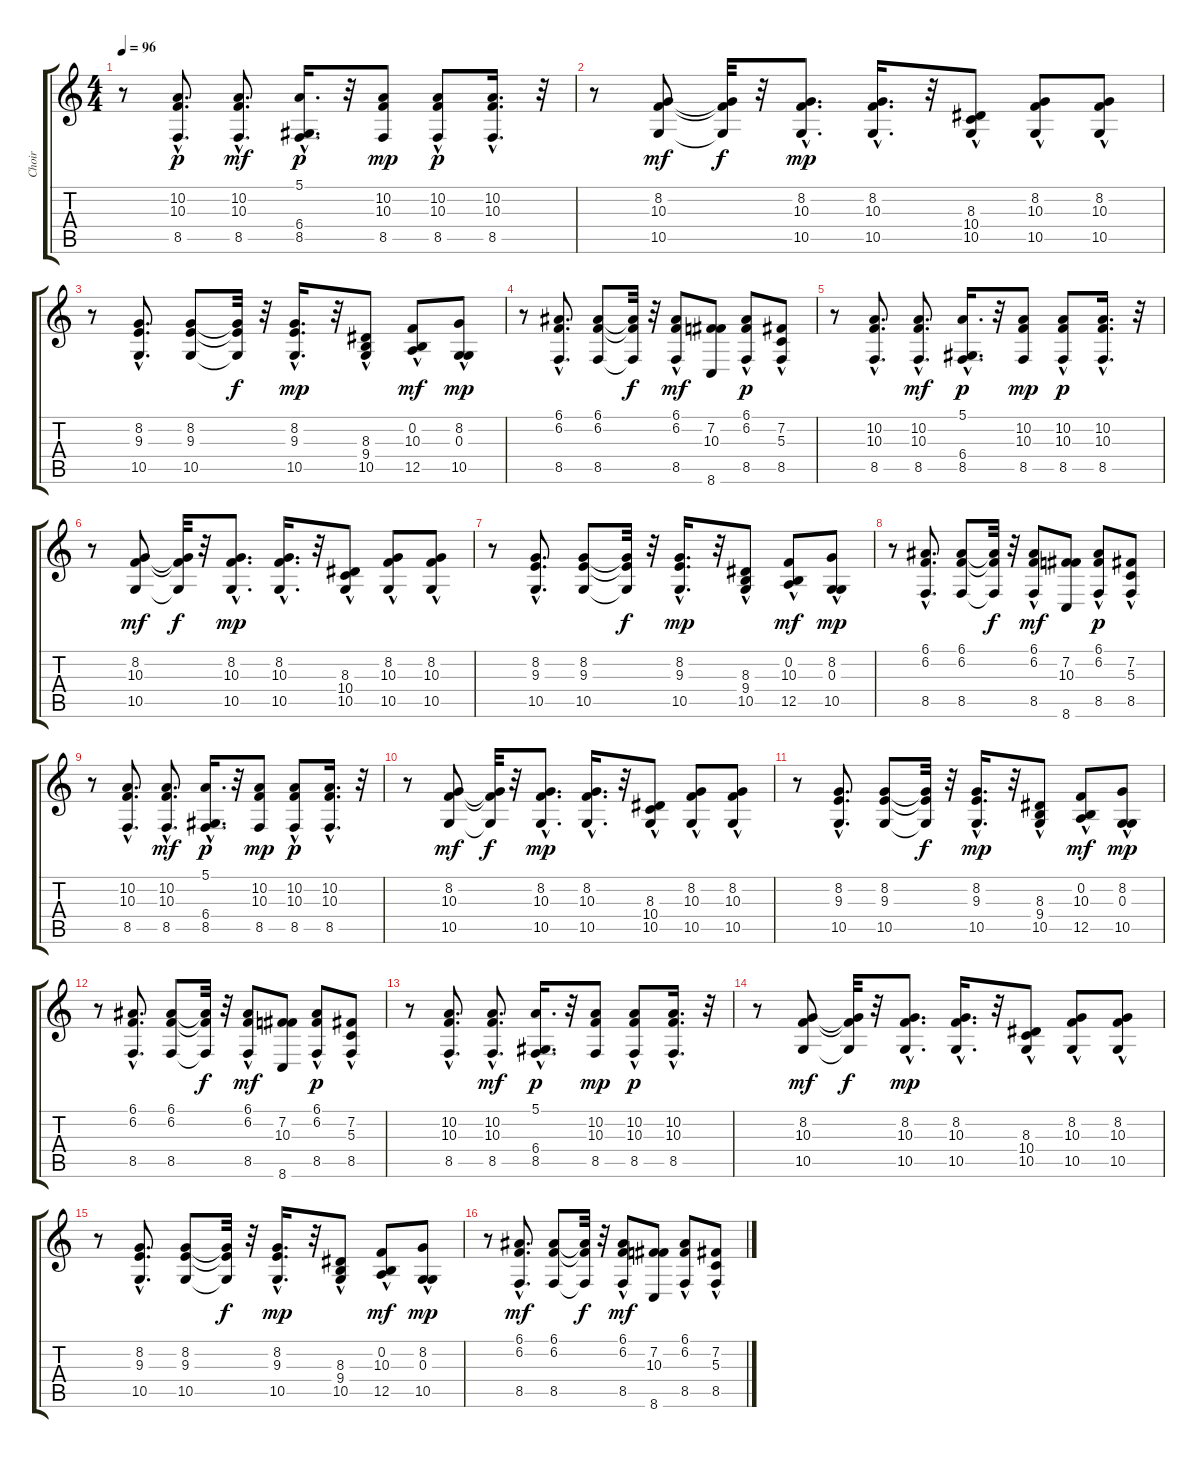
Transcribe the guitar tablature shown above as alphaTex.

\track ("Choir" "Choir") {instrument choiraahs}
\staff {score tabs}
\tuning (E4 B3 G3 D3 A2 E2) {hide}
\ts (4 4)
\tempo 96
\clef g2
\ks c
r.8{dy p} (10.2 10.3 8.5{hac}).8{d} (10.2{hac} 10.3{hac} 8.5).8{d dy mf} (5.1{hac} 6.4{hac} 8.5{hac}).16{d dy p} r.32 (10.2 10.3 8.5).8{dy mp} (10.2 10.3{hac} 8.5{hac}).8{dy p} (10.2{hac} 10.3{hac} 8.5{hac}).16{d} r.32 |
r.8 (8.2 10.3 10.5).8{dy mf} (8.2{t} 10.3{t} 10.5{t}).32{dy f} r.32 (8.2{hac} 10.3 10.5).8{d dy mp} (8.2{hac} 10.3{hac} 10.5{hac}).16{d} r.32 (8.3{hac} 10.4{hac} 10.5).8 (8.2 10.3{hac} 10.5).8 (8.2{hac} 10.3 10.5).8 |
r.8 (8.2 9.3 10.5{hac}).8{d} (8.2 9.3 10.5).8 (8.2{t} 9.3{t} 10.5{t}).32{dy f} r.32 (8.2{hac} 9.3{hac} 10.5{hac}).16{d dy mp} r.32 (8.3 9.4{hac} 10.5{hac}).8 (0.2{hac} 10.3 12.5).8{dy mf} (8.2{hac} 0.3 10.5{hac}).8{dy mp} |
r.8 (6.1{hac} 6.2{hac} 8.5{hac}).8{d} (6.1 6.2 8.5).8 (6.1{t} 6.2{t} 8.5{t}).32{dy f} r.32 (6.1{hac} 6.2{hac} 8.5).8{dy mf} (7.2 10.3 8.6).8 (6.1 6.2 8.5{hac}).8{dy p} (7.2 5.3{hac} 8.5).8 |
r.8 (10.2 10.3 8.5{hac}).8{d} (10.2{hac} 10.3{hac} 8.5).8{d dy mf} (5.1{hac} 6.4{hac} 8.5{hac}).16{d dy p} r.32 (10.2 10.3 8.5).8{dy mp} (10.2 10.3{hac} 8.5{hac}).8{dy p} (10.2{hac} 10.3{hac} 8.5{hac}).16{d} r.32 |
r.8 (8.2 10.3 10.5).8{dy mf} (8.2{t} 10.3{t} 10.5{t}).32{dy f} r.32 (8.2{hac} 10.3 10.5).8{d dy mp} (8.2{hac} 10.3{hac} 10.5{hac}).16{d} r.32 (8.3{hac} 10.4{hac} 10.5).8 (8.2 10.3{hac} 10.5).8 (8.2{hac} 10.3 10.5).8 |
r.8 (8.2 9.3 10.5{hac}).8{d} (8.2 9.3 10.5).8 (8.2{t} 9.3{t} 10.5{t}).32{dy f} r.32 (8.2{hac} 9.3{hac} 10.5{hac}).16{d dy mp} r.32 (8.3 9.4{hac} 10.5{hac}).8 (0.2{hac} 10.3 12.5).8{dy mf} (8.2{hac} 0.3 10.5{hac}).8{dy mp} |
r.8 (6.1{hac} 6.2{hac} 8.5{hac}).8{d} (6.1 6.2 8.5).8 (6.1{t} 6.2{t} 8.5{t}).32{dy f} r.32 (6.1{hac} 6.2{hac} 8.5).8{dy mf} (7.2 10.3 8.6).8 (6.1 6.2 8.5{hac}).8{dy p} (7.2 5.3{hac} 8.5).8 |
r.8 (10.2 10.3 8.5{hac}).8{d} (10.2{hac} 10.3{hac} 8.5).8{d dy mf} (5.1{hac} 6.4{hac} 8.5{hac}).16{d dy p} r.32 (10.2 10.3 8.5).8{dy mp} (10.2 10.3{hac} 8.5{hac}).8{dy p} (10.2{hac} 10.3{hac} 8.5{hac}).16{d} r.32 |
r.8 (8.2 10.3 10.5).8{dy mf} (8.2{t} 10.3{t} 10.5{t}).32{dy f} r.32 (8.2{hac} 10.3 10.5).8{d dy mp} (8.2{hac} 10.3{hac} 10.5{hac}).16{d} r.32 (8.3{hac} 10.4{hac} 10.5).8 (8.2 10.3{hac} 10.5).8 (8.2{hac} 10.3 10.5).8 |
r.8 (8.2 9.3 10.5{hac}).8{d} (8.2 9.3 10.5).8 (8.2{t} 9.3{t} 10.5{t}).32{dy f} r.32 (8.2{hac} 9.3{hac} 10.5{hac}).16{d dy mp} r.32 (8.3 9.4{hac} 10.5{hac}).8 (0.2{hac} 10.3 12.5).8{dy mf} (8.2{hac} 0.3 10.5{hac}).8{dy mp} |
r.8 (6.1{hac} 6.2{hac} 8.5{hac}).8{d} (6.1 6.2 8.5).8 (6.1{t} 6.2{t} 8.5{t}).32{dy f} r.32 (6.1{hac} 6.2{hac} 8.5).8{dy mf} (7.2 10.3 8.6).8 (6.1 6.2 8.5{hac}).8{dy p} (7.2 5.3{hac} 8.5).8 |
r.8 (10.2 10.3 8.5{hac}).8{d} (10.2{hac} 10.3{hac} 8.5).8{d dy mf} (5.1{hac} 6.4{hac} 8.5{hac}).16{d dy p} r.32 (10.2 10.3 8.5).8{dy mp} (10.2 10.3{hac} 8.5{hac}).8{dy p} (10.2{hac} 10.3{hac} 8.5{hac}).16{d} r.32 |
r.8 (8.2 10.3 10.5).8{dy mf} (8.2{t} 10.3{t} 10.5{t}).32{dy f} r.32 (8.2{hac} 10.3 10.5).8{d dy mp} (8.2{hac} 10.3{hac} 10.5{hac}).16{d} r.32 (8.3{hac} 10.4{hac} 10.5).8 (8.2 10.3{hac} 10.5).8 (8.2{hac} 10.3 10.5).8 |
r.8 (8.2 9.3 10.5{hac}).8{d} (8.2 9.3 10.5).8 (8.2{t} 9.3{t} 10.5{t}).32{dy f} r.32 (8.2{hac} 9.3{hac} 10.5{hac}).16{d dy mp} r.32 (8.3 9.4{hac} 10.5{hac}).8 (0.2{hac} 10.3 12.5).8{dy mf} (8.2{hac} 0.3 10.5{hac}).8{dy mp} |
r.8 (6.1{hac} 6.2{hac} 8.5{hac}).8{d dy mf} (6.1 6.2 8.5).8 (6.1{t} 6.2{t} 8.5{t}).32{dy f} r.32 (6.1{hac} 6.2{hac} 8.5).8{dy mf} (7.2 10.3 8.6).8 (6.1 6.2 8.5{hac}).8 (7.2 5.3{hac} 8.5).8
